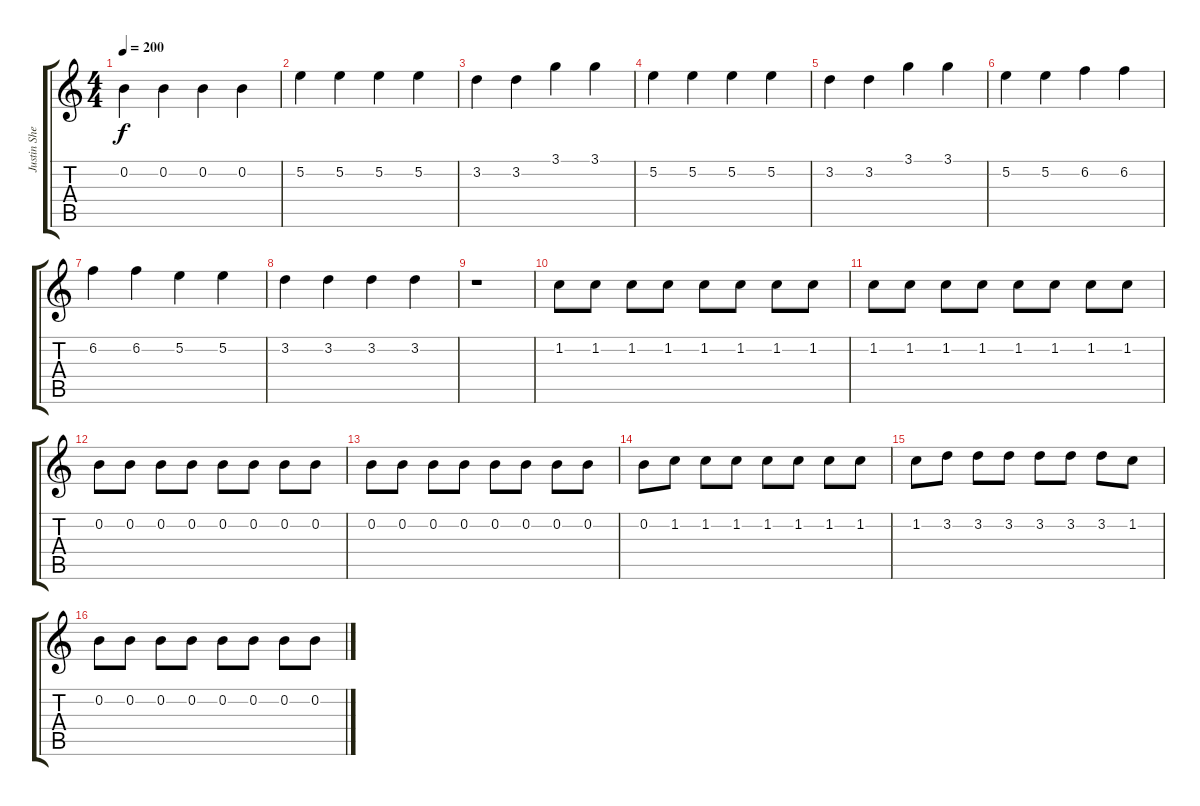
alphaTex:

\track ("Justin Shekoski" "Justin She") {instrument overdrivenguitar}
\staff {score tabs}
\tuning (E4 B3 G3 D3 A2 D2) {hide}
\ts (4 4)
\tempo 200
\clef g2
\ks c
0.2.4{dy f} 0.2.4 0.2.4 0.2.4 |
5.2.4 5.2.4 5.2.4 5.2.4 |
3.2.4 3.2.4 3.1.4 3.1.4 |
5.2.4 5.2.4 5.2.4 5.2.4 |
3.2.4 3.2.4 3.1.4 3.1.4 |
5.2.4 5.2.4 6.2.4 6.2.4 |
6.2.4 6.2.4 5.2.4 5.2.4 |
3.2.4 3.2.4 3.2.4 3.2.4 |
r.1 |
1.2.8 1.2.8 1.2.8 1.2.8 1.2.8 1.2.8 1.2.8 1.2.8 |
1.2.8 1.2.8 1.2.8 1.2.8 1.2.8 1.2.8 1.2.8 1.2.8 |
0.2.8 0.2.8 0.2.8 0.2.8 0.2.8 0.2.8 0.2.8 0.2.8 |
0.2.8 0.2.8 0.2.8 0.2.8 0.2.8 0.2.8 0.2.8 0.2.8 |
0.2.8 1.2.8 1.2.8 1.2.8 1.2.8 1.2.8 1.2.8 1.2.8 |
1.2.8 3.2.8 3.2.8 3.2.8 3.2.8 3.2.8 3.2.8 1.2.8 |
0.2.8 0.2.8 0.2.8 0.2.8 0.2.8 0.2.8 0.2.8 0.2.8
